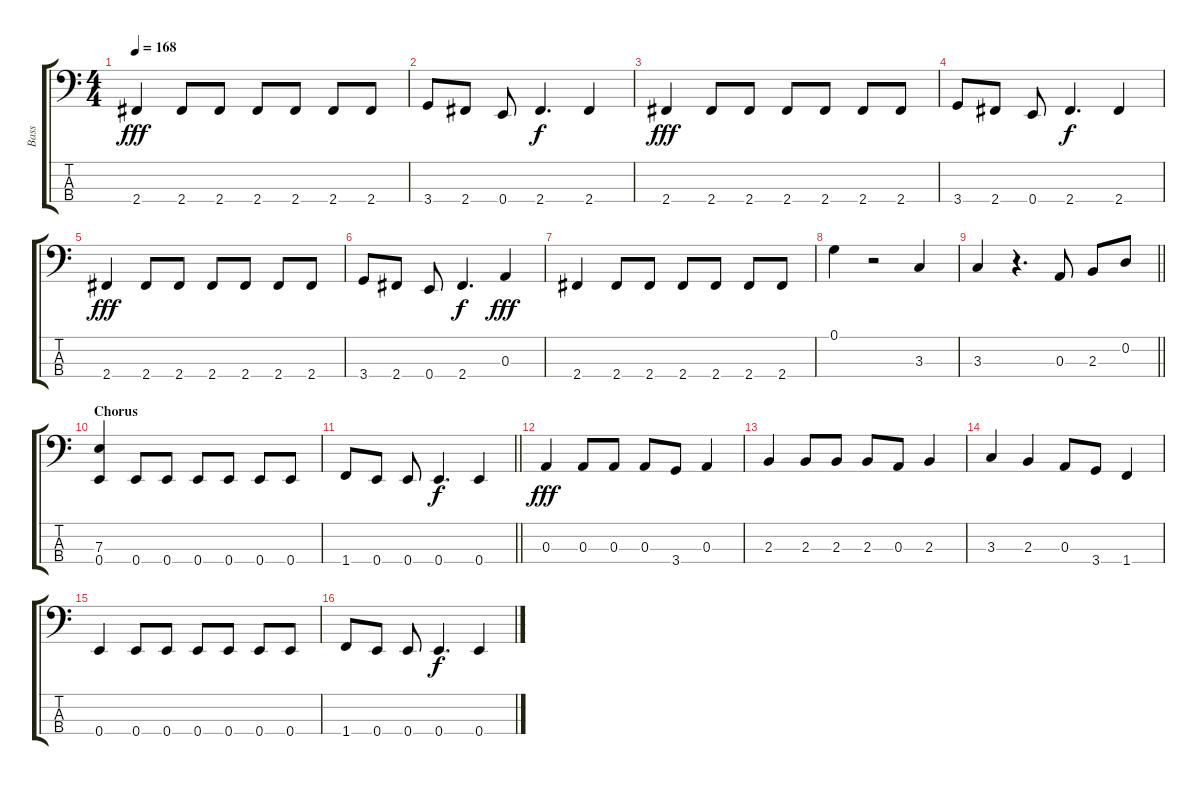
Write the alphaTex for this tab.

\track ("Bass" "Bass") {instrument acousticguitarsteel}
\staff {score tabs}
\tuning (G2 D2 A1 E1) {hide}
\ts (4 4)
\tempo 168
\clef f4
\ks c
2.4.4{dy fff} 2.4.8 2.4.8 2.4.8 2.4.8 2.4.8 2.4.8 |
3.4.8 2.4.8 0.4.8 2.4.4{d dy f} 2.4.4 |
2.4.4{dy fff} 2.4.8 2.4.8 2.4.8 2.4.8 2.4.8 2.4.8 |
3.4.8 2.4.8 0.4.8 2.4.4{d dy f} 2.4.4 |
2.4.4{dy fff} 2.4.8 2.4.8 2.4.8 2.4.8 2.4.8 2.4.8 |
3.4.8 2.4.8 0.4.8 2.4.4{d dy f} 0.3.4{dy fff} |
2.4.4 2.4.8 2.4.8 2.4.8 2.4.8 2.4.8 2.4.8 |
0.1.4 r.2 3.3.4 |
\barLineRight lightlight
3.3.4 r.4{d} 0.3.8 2.3.8 0.2.8 |
\section ("" "Chorus")
(7.3 0.4).4 0.4.8 0.4.8 0.4.8 0.4.8 0.4.8 0.4.8 |
\barLineRight lightlight
1.4.8 0.4.8 0.4.8 0.4.4{d dy f} 0.4.4 |
0.3.4{dy fff} 0.3.8 0.3.8 0.3.8 3.4.8 0.3.4 |
2.3.4 2.3.8 2.3.8 2.3.8 0.3.8 2.3.4 |
3.3.4 2.3.4 0.3.8 3.4.8 1.4.4 |
0.4.4 0.4.8 0.4.8 0.4.8 0.4.8 0.4.8 0.4.8 |
1.4.8 0.4.8 0.4.8 0.4.4{d dy f} 0.4.4
